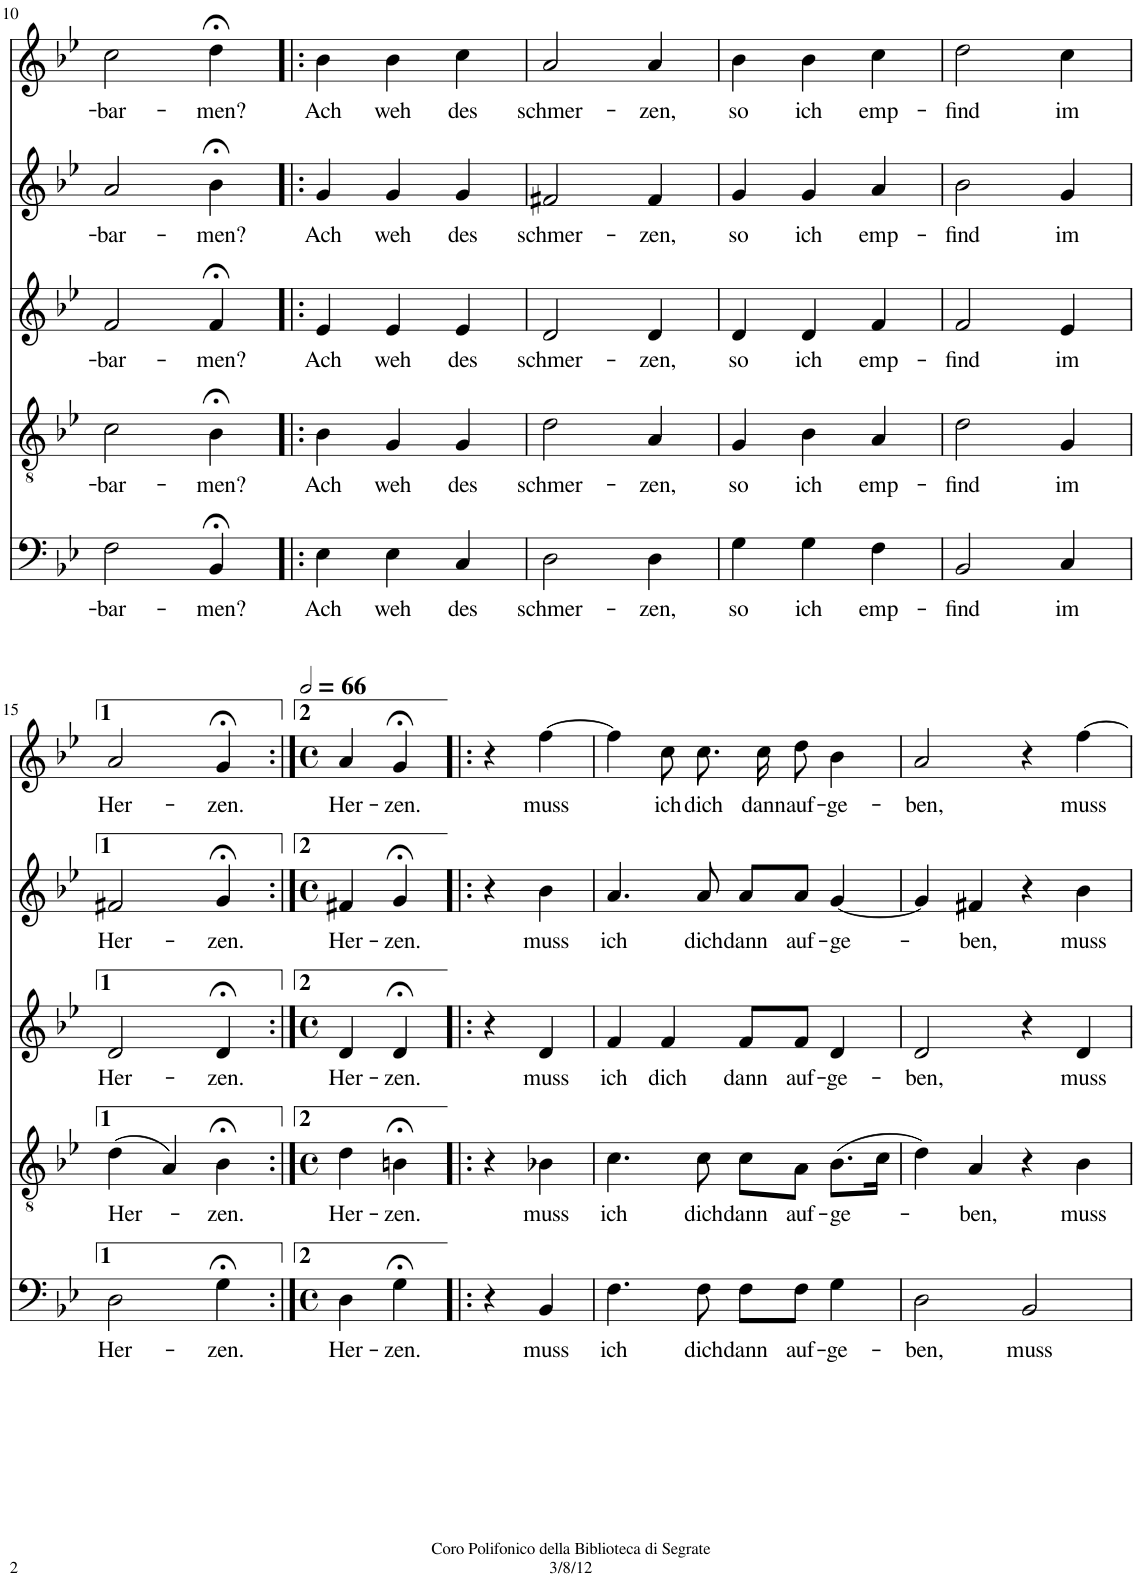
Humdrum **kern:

**kern	**text	**kern	**text	**kern	**text	**kern	**text	**kern	**text
*part5	*part5	*part4	*part4	*part3	*part3	*part2	*part2	*part1	*part1
*staff5	*staff5	*staff4	*staff4	*staff3	*staff3	*staff2	*staff2	*staff1	*staff1
*I"Bassi	*	*I"Tenori	*	*I"Contralti	*	*I"Soprani I	*	*I"Soprani II	*
!!LO:PB:g=z
*clefF4	*	*clefGv2	*	*clefG2	*	*clefG2	*	*clefG2	*
*k[b-e-]	*	*k[b-e-]	*	*k[b-e-]	*	*k[b-e-]	*	*k[b-e-]	*
*B-:	*	*B-:	*	*B-:	*	*B-:	*	*B-:	*
*M3/2	*	*M3/2	*	*M3/2	*	*M3/2	*	*M3/2	*
=10	=10	=10	=10	=10	=10	=10	=10	=10	=10
!	!LO:LY:b	!	!LO:LY:b	!	!LO:LY:b	!	!LO:LY:b	!	!LO:LY:b
2F\	-bar-	2c\	-bar-	2f/	-bar-	2a/	-bar-	2cc\	-bar-
!	!LO:LY:b	!	!LO:LY:b	!	!LO:LY:b	!	!LO:LY:b	!	!LO:LY:b
4BB-;</	-men?	4B-;<\	-men?	4f;</	-men?	4b-;<\	-men?	4dd;<\	-men?
=11!|:	=11!|:	=11!|:	=11!|:	=11!|:	=11!|:	=11!|:	=11!|:	=11!|:	=11!|:
!	!LO:LY:b	!	!LO:LY:b	!	!LO:LY:b	!	!LO:LY:b	!	!LO:LY:b
4E-\	Ach	4B-\	Ach	4e-/	Ach	4g/	Ach	4b-\	Ach
!	!LO:LY:b	!	!LO:LY:b	!	!LO:LY:b	!	!LO:LY:b	!	!LO:LY:b
4E-\	weh	4G/	weh	4e-/	weh	4g/	weh	4b-\	weh
!	!LO:LY:b	!	!LO:LY:b	!	!LO:LY:b	!	!LO:LY:b	!	!LO:LY:b
4C/	des	4G/	des	4e-/	des	4g/	des	4cc\	des
=12	=12	=12	=12	=12	=12	=12	=12	=12	=12
!	!LO:LY:b	!	!LO:LY:b	!	!LO:LY:b	!	!LO:LY:b	!	!LO:LY:b
2D\	schmer-	2d\	schmer-	2d/	schmer-	2f#X/	schmer-	2a/	schmer-
!	!LO:LY:b	!	!LO:LY:b	!	!LO:LY:b	!	!LO:LY:b	!	!LO:LY:b
4D\	-zen,	4A/	-zen,	4d/	-zen,	4f#/	-zen,	4a/	-zen,
=13	=13	=13	=13	=13	=13	=13	=13	=13	=13
!	!LO:LY:b	!	!LO:LY:b	!	!LO:LY:b	!	!LO:LY:b	!	!LO:LY:b
4G\	so	4G/	so	4d/	so	4g/	so	4b-\	so
!	!LO:LY:b	!	!LO:LY:b	!	!LO:LY:b	!	!LO:LY:b	!	!LO:LY:b
4G\	ich	4B-\	ich	4d/	ich	4g/	ich	4b-\	ich
!	!LO:LY:b	!	!LO:LY:b	!	!LO:LY:b	!	!LO:LY:b	!	!LO:LY:b
4F\	emp-	4A/	emp-	4f/	emp-	4a/	emp-	4cc\	emp-
=14	=14	=14	=14	=14	=14	=14	=14	=14	=14
!	!LO:LY:b	!	!LO:LY:b	!	!LO:LY:b	!	!LO:LY:b	!	!LO:LY:b
2BB-/	-find	2d\	-find	2f/	-find	2b-\	-find	2dd\	-find
!	!LO:LY:b	!	!LO:LY:b	!	!LO:LY:b	!	!LO:LY:b	!	!LO:LY:b
4C/	im	4G/	im	4e-/	im	4g/	im	4cc\	im
!!LO:LB:g=z
=15	=15	=15	=15	=15	=15	=15	=15	=15	=15
!	!LO:LY:b	!	!LO:LY:b	!	!LO:LY:b	!	!LO:LY:b	!	!LO:LY:b
2D\	Her-	(4d\	Her-	2d/	Her-	2f#X/	Her-	2a/	Her-
.	.	4A/)	.	.	.	.	.	.	.
!	!LO:LY:b	!	!LO:LY:b	!	!LO:LY:b	!	!LO:LY:b	!	!LO:LY:b
4G;<\	-zen.	4B-;<\	-zen.	4d;</	-zen.	4g;</	-zen.	4g;</	-zen.
=16:|!	=16:|!	=16:|!	=16:|!	=16:|!	=16:|!	=16:|!	=16:|!	=16:|!	=16:|!
*M4/4	*	*M4/4	*	*M4/4	*	*M4/4	*	*M4/4	*
*met(c)	*	*met(c)	*	*met(c)	*	*met(c)	*	*met(c)	*
*	*	*	*	*	*	*	*	*MM132	*
!	!LO:LY:b	!	!LO:LY:b	!	!LO:LY:b	!	!LO:LY:b	!	!LO:LY:b
4D\	Her-	4d\	Her-	4d/	Her-	4f#X/	Her-	4a/	Her-
!	!LO:LY:b	!	!LO:LY:b	!	!LO:LY:b	!	!LO:LY:b	!	!LO:LY:b
4G;<\	-zen.	4Bn;<\	-zen.	4d;</	-zen.	4g;</	-zen.	4g;</	-zen.
=17!|:	=17!|:	=17!|:	=17!|:	=17!|:	=17!|:	=17!|:	=17!|:	=17!|:	=17!|:
4r	.	4r	.	4r	.	4r	.	4r	.
!	!LO:LY:b	!	!LO:LY:b	!	!LO:LY:b	!	!LO:LY:b	!	!LO:LY:b
4BB-/	muss	4B-X\	muss	4d/	muss	4b-\	muss	[4ff\	muss
=18	=18	=18	=18	=18	=18	=18	=18	=18	=18
!	!LO:LY:b	!	!LO:LY:b	!	!LO:LY:b	!	!LO:LY:b	!	!
4.F\	ich	4.c\	ich	4f/	ich	4.a/	ich	4ff\]	.
!	!	!	!	!	!LO:LY:b	!	!	!	!LO:LY:b
.	.	.	.	4f/	dich	.	.	8cc\L	ich
!	!LO:LY:b	!	!LO:LY:b	!	!	!	!LO:LY:b	!	!LO:LY:b
8F\	dich	8c\	dich	.	.	8a/	dich	8.cc\J	dich
!	!LO:LY:b	!	!LO:LY:b	!	!LO:LY:b	!	!LO:LY:b	!	!
8F\L	dann	8c\L	dann	8f/L	dann	8a/L	dann	.	.
!	!	!	!	!	!	!	!	!	!LO:LY:b
.	.	.	.	.	.	.	.	16cc\KL	dann
!	!LO:LY:b	!	!LO:LY:b	!	!LO:LY:b	!	!LO:LY:b	!	!LO:LY:b
8F\J	auf-	8A\J	auf-	8f/J	auf-	8a/J	auf-	8dd\J	auf-
!	!LO:LY:b	!	!LO:LY:b	!	!LO:LY:b	!	!LO:LY:b	!	!LO:LY:b
4G\	-ge-	(8.B-\L	-ge-	4d/	-ge-	[4g/	-ge-	4b-\	-ge-
.	.	16c\Jk	.	.	.	.	.	.	.
=19	=19	=19	=19	=19	=19	=19	=19	=19	=19
!	!LO:LY:b	!	!	!	!LO:LY:b	!	!	!	!LO:LY:b
2D\	-ben,	4d\)	.	2d/	-ben,	4g/]	.	2a/	-ben,
!	!	!	!LO:LY:b	!	!	!	!LO:LY:b	!	!
.	.	4A/	-ben,	.	.	4f#X/	-ben,	.	.
!	!LO:LY:b	!	!	!	!	!	!	!	!
2BB-/	muss	4r	.	4r	.	4r	.	4r	.
!	!	!	!LO:LY:b	!	!LO:LY:b	!	!LO:LY:b	!	!LO:LY:b
.	.	4B-\	muss	4d/	muss	4b-\	muss	[4ff\	muss
=	=	=	=	=	=	=	=	=	=
*-	*-	*-	*-	*-	*-	*-	*-	*-	*-
